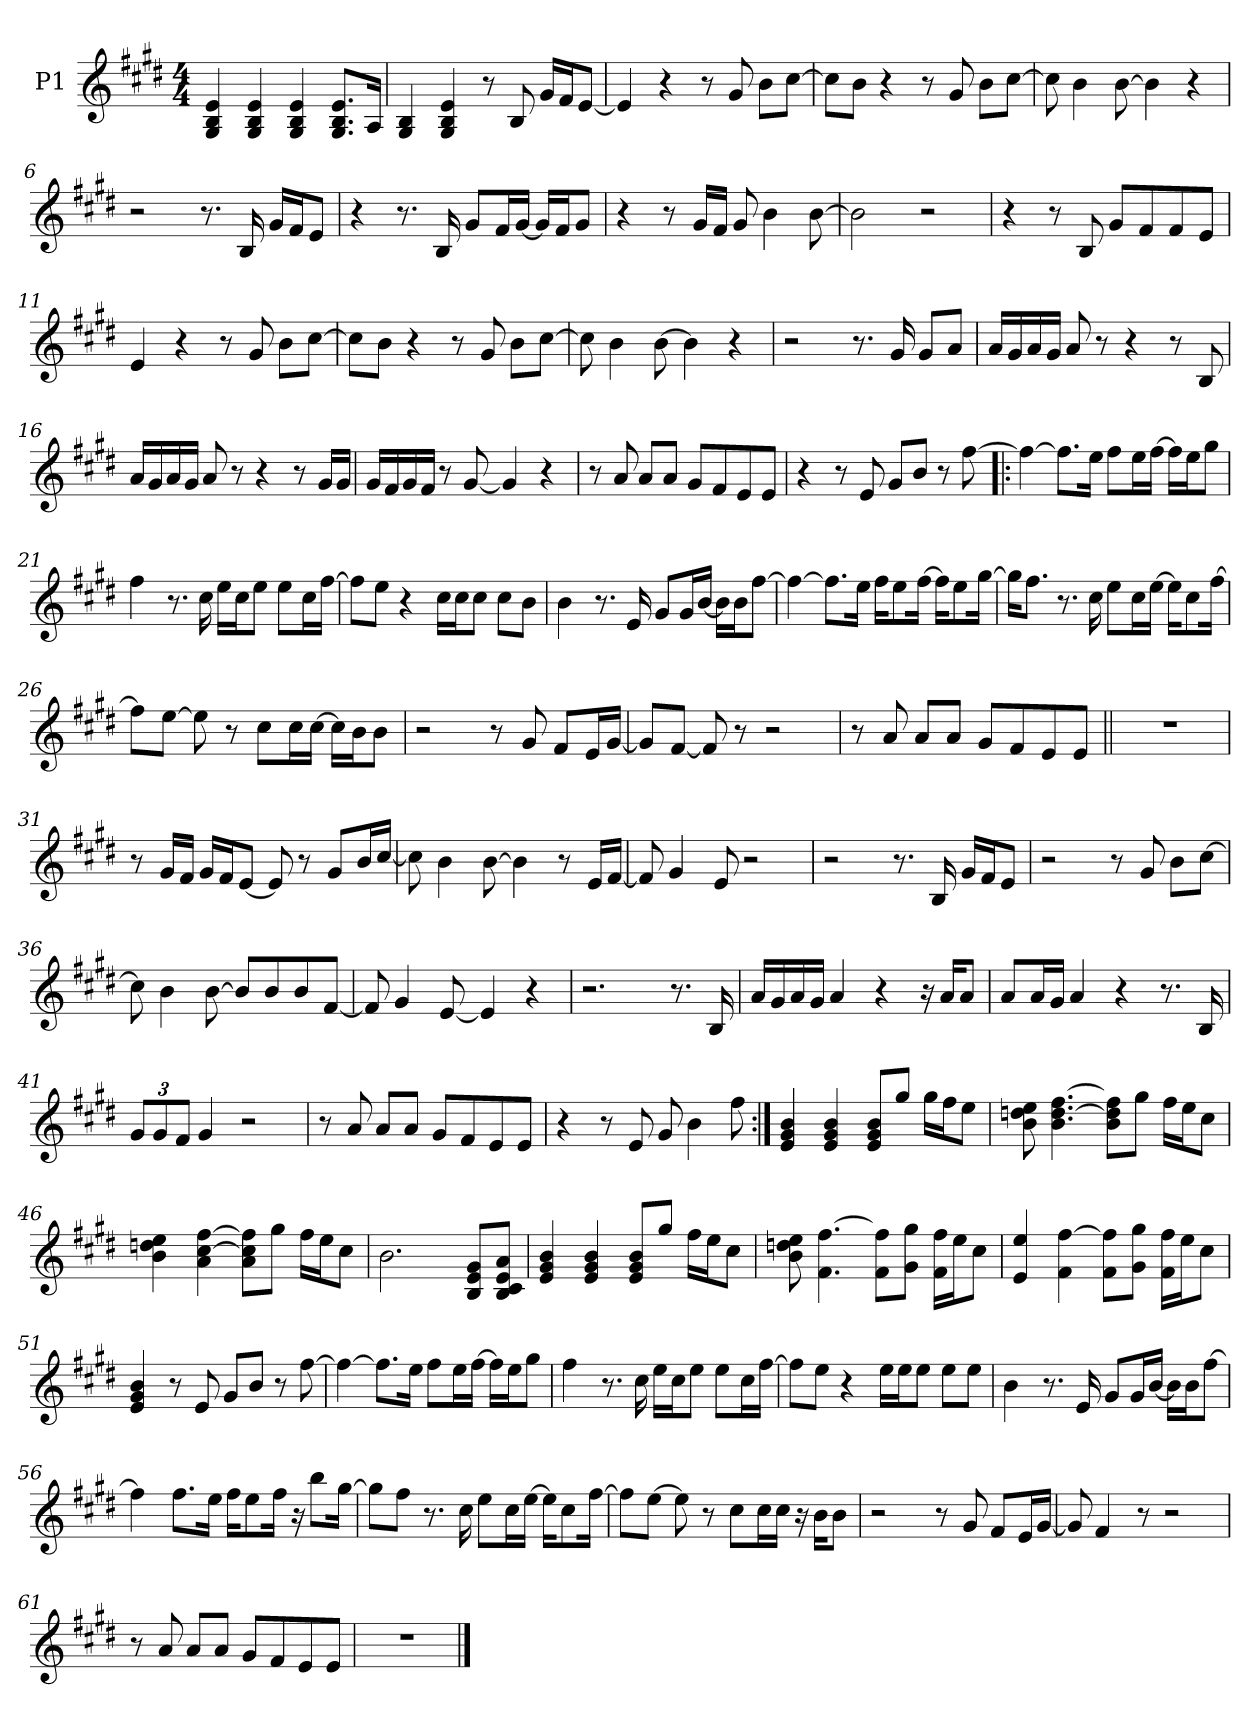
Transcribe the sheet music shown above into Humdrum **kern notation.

**kern
*part1
*staff1
*I"P1
*clefG2
*k[f#c#g#d#]
*E:
*M4/4
*MM76
=1
4G#/ 4B/ 4e/
4G#/ 4B/ 4e/
4G#/ 4B/ 4e/
8.G#/ 8.B/ 8.e/L
16A/Jk
=2
4G#/ 4B/
4G#/ 4B/ 4e/
8r
8B/
16g#/LL
16f#/J
[<8e/J
=3
4e/]
4r
8r
8g#/
8b\L
[>8cc#\J
=4
8cc#\L]
8b\J
4r
8r
8g#/
8b\L
[>8cc#\J
!!LO:LB:g=z
=5
8cc#\]
4b\
[>8b\
4b\]
4r
=6
2r
8.r
16B/
16g#/LL
16f#/J
8e/J
=7
4r
8.r
16B/
8g#/L
16f#/L
[<16g#/JJ
16g#/LL]
16f#/J
8g#/J
=8
4r
8r
16g#/LL
16f#/JJ
8g#/
4b\
[>8b\
!!LO:LB:g=z
=9
2b\]
2r
=10
4r
8r
8B/
8g#/L
8f#/
8f#/
8e/J
=11
4e/
4r
8r
8g#/
8b\L
[>8cc#\J
=12
8cc#\L]
8b\J
4r
8r
8g#/
8b\L
[>8cc#\J
!!LO:LB:g=z
=13
8cc#\]
4b\
[>8b\
4b\]
4r
=14
2r
8.r
16g#/
8g#/L
8a/J
=15
16a/LL
16g#/
16a/
16g#/JJ
8a/
8r
4r
8r
8B/
=16
16a/LL
16g#/
16a/
16g#/JJ
8a/
8r
4r
8r
16g#/LL
16g#/JJ
!!LO:LB:g=z
=17
16g#/LL
16f#/
16g#/
16f#/JJ
8r
[<8g#/
4g#/]
4r
=18
8r
8a/
8a/L
8a/J
8g#/L
8f#/
8e/
8e/J
=19
4r
8r
8e/
8g#/L
8b/J
8r
[>8ff#\
=20!|:
4ff#\_
8.ff#\L]
16ee\Jk
8ff#\L
16ee\L
[>16ff#\JJ
16ff#\LL]
16ee\J
8gg#\J
!!LO:LB:g=z
=21
4ff#\
8.r
16cc#\
16ee\LL
16cc#\J
8ee\J
8ee\L
16cc#\L
[>16ff#\JJ
=22
8ff#\L]
8ee\J
4r
16cc#\LL
16cc#\J
8cc#\J
8cc#\L
8b\J
=23
4b\
8.r
16e/
8g#/L
16g#/L
[<16b/JJ
16b\LL]
16b\J
[>8ff#\J
=24
4ff#\_
8.ff#\L]
16ee\Jk
16ff#\KL
8ee\
[>16ff#\Jk
16ff#\KL]
8ee\
[>16gg#\Jk
!!LO:LB:g=z
=25
16gg#\KL]
8.ff#\J
8.r
16cc#\
8ee\L
16cc#\L
[>16ee\JJ
16ee\KL]
8cc#\
[>16ff#\Jk
=26
8ff#\L]
[>8ee\J
8ee\]
8r
8cc#\L
16cc#\L
[>16cc#\JJ
16cc#\LL]
16b\J
8b\J
=27
2r
8r
8g#/
8f#/L
16e/L
[<16g#/JJ
=28
8g#/L]
[<8f#/J
8f#/]
8r
2r
!!LO:LB:g=z
=29
8r
8a/
8a/L
8a/J
8g#/L
8f#/
8e/
8e/J
=30||
1r
=31
8r
16g#/LL
16f#/JJ
16g#/LL
16f#/J
[<8e/J
8e/]
8r
8g#/L
16b/L
[<16cc#/JJ
=32
8cc#\]
4b\
[>8b\
4b\]
8r
16e/LL
[<16f#/JJ
!!LO:LB:g=z
=33
8f#/]
4g#/
8e/
2r
=34
2r
8.r
16B/
16g#/LL
16f#/J
8e/J
=35
2r
8r
8g#/
8b\L
[>8cc#\J
=36
8cc#\]
4b\
[>8b\
8b/L]
8b/
8b/
[<8f#/J
!!LO:LB:g=z
=37
8f#/]
4g#/
[<8e/
4e/]
4r
=38
2.r
8.r
16B/
=39
16a/LL
16g#/
16a/
16g#/JJ
4a/
4r
16r
16a/KL
8a/J
=40
8a/L
16a/L
16g#/JJ
4a/
4r
8.r
16B/
!!LO:PB:g=z
=41
*Xbrackettup
12g#/L
12g#/
12f#/J
4g#/
2r
=42
8r
8a/
8a/L
8a/J
8g#/L
8f#/
8e/
8e/J
=43
4r
8r
8e/
8g#/
4b\
8ff#\
=44:|!
4e/ 4g#/ 4b/
4e/ 4g#/ 4b/
8e/ 8g#/ 8b/L
8gg#/J
16gg#\LL
16ff#\J
8ee\J
!!LO:LB:g=z
=45
8b\ 8ddn\ 8ee\
4.b\ [>4.dd\ [>4.ff#\
8b\ 8dd\] 8ff#\]L
8gg#\J
16ff#\LL
16ee\J
8cc#\J
=46
4b\ 4ddn\ 4ee\
4a\ [>4cc#\ [>4ff#\
8a\ 8cc#\] 8ff#\]L
8gg#\J
16ff#\LL
16ee\J
8cc#\J
=47
2.b\
8B/ 8e/ 8g#/L
8B/ 8c#/ 8e/ 8a/J
=48
4e/ 4g#/ 4b/
4e/ 4g#/ 4b/
8e/ 8g#/ 8b/L
8gg#/J
16ff#\LL
16ee\J
8cc#\J
!!LO:LB:g=z
=49
8b\ 8ddn\ 8ee\
4.f#\ [>4.ff#\
8f#\ 8ff#\]L
8g#\ 8gg#\J
16f#\ 16ff#\LL
16ee\J
8cc#\J
=50
4e/ 4ee/
4f#\ [>4ff#\
8f#\ 8ff#\]L
8g#\ 8gg#\J
16f#\ 16ff#\LL
16ee\J
8cc#\J
=51
4e/ 4g#/ 4b/
8r
8e/
8g#/L
8b/J
8r
[>8ff#\
!!LO:LB:g=z
=52
4ff#\_
8.ff#\L]
16ee\Jk
8ff#\L
16ee\L
[>16ff#\JJ
16ff#\LL]
16ee\J
8gg#\J
=53
4ff#\
8.r
16cc#\
16ee\LL
16cc#\J
8ee\J
8ee\L
16cc#\L
[>16ff#\JJ
=54
8ff#\L]
8ee\J
4r
16ee\LL
16ee\J
8ee\J
8ee\L
8ee\J
=55
4b\
8.r
16e/
8g#/L
16g#/L
[<16b/JJ
16b\LL]
16b\J
[>8ff#\J
!!LO:LB:g=z
=56
4ff#\]
8.ff#\L
16ee\Jk
16ff#\KL
8ee\
16ff#\Jk
16r
8bb\L
[>16gg#\Jk
=57
8gg#\L]
8ff#\J
8.r
16cc#\
8ee\L
16cc#\L
[>16ee\JJ
16ee\KL]
8cc#\
[>16ff#\Jk
=58
8ff#\L]
[>8ee\J
8ee\]
8r
8cc#\L
16cc#\L
16cc#\JJ
16r
16b\KL
8b\J
=59
2r
8r
8g#/
8f#/L
16e/L
[<16g#/JJ
!!LO:LB:g=z
=60
8g#/]
4f#/
8r
2r
=61
8r
8a/
8a/L
8a/J
8g#/L
8f#/
8e/
8e/J
=62
1r
==
*-
